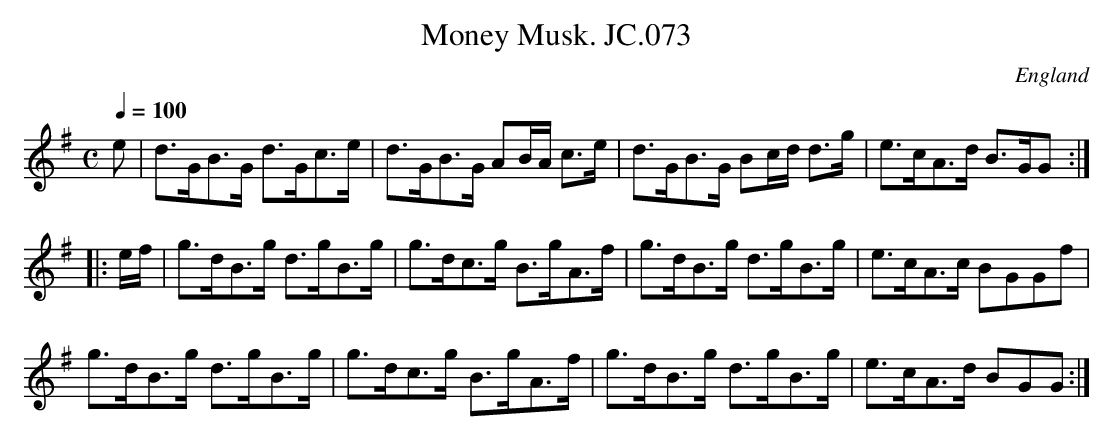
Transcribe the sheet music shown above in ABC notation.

X:1
T:Money Musk. JC.073
L:1/8
M:C
O:England
Q:1/4=100
K:G
e|d>GB>G d>Gc>e|d>GB>G AB/A/ c>e|d>GB>G Bc/d/ d>g|e>cA>d B>GG:|!
|:e/f/|g>dB>g d>gB>g|g>dc>g B>gA>f|g>dB>g d>gB>g|e>cA>c BGGf|!
g>dB>g d>gB>g|g>dc>g B>gA>f|g>dB>g d>gB>g|e>cA>d BGG:|
